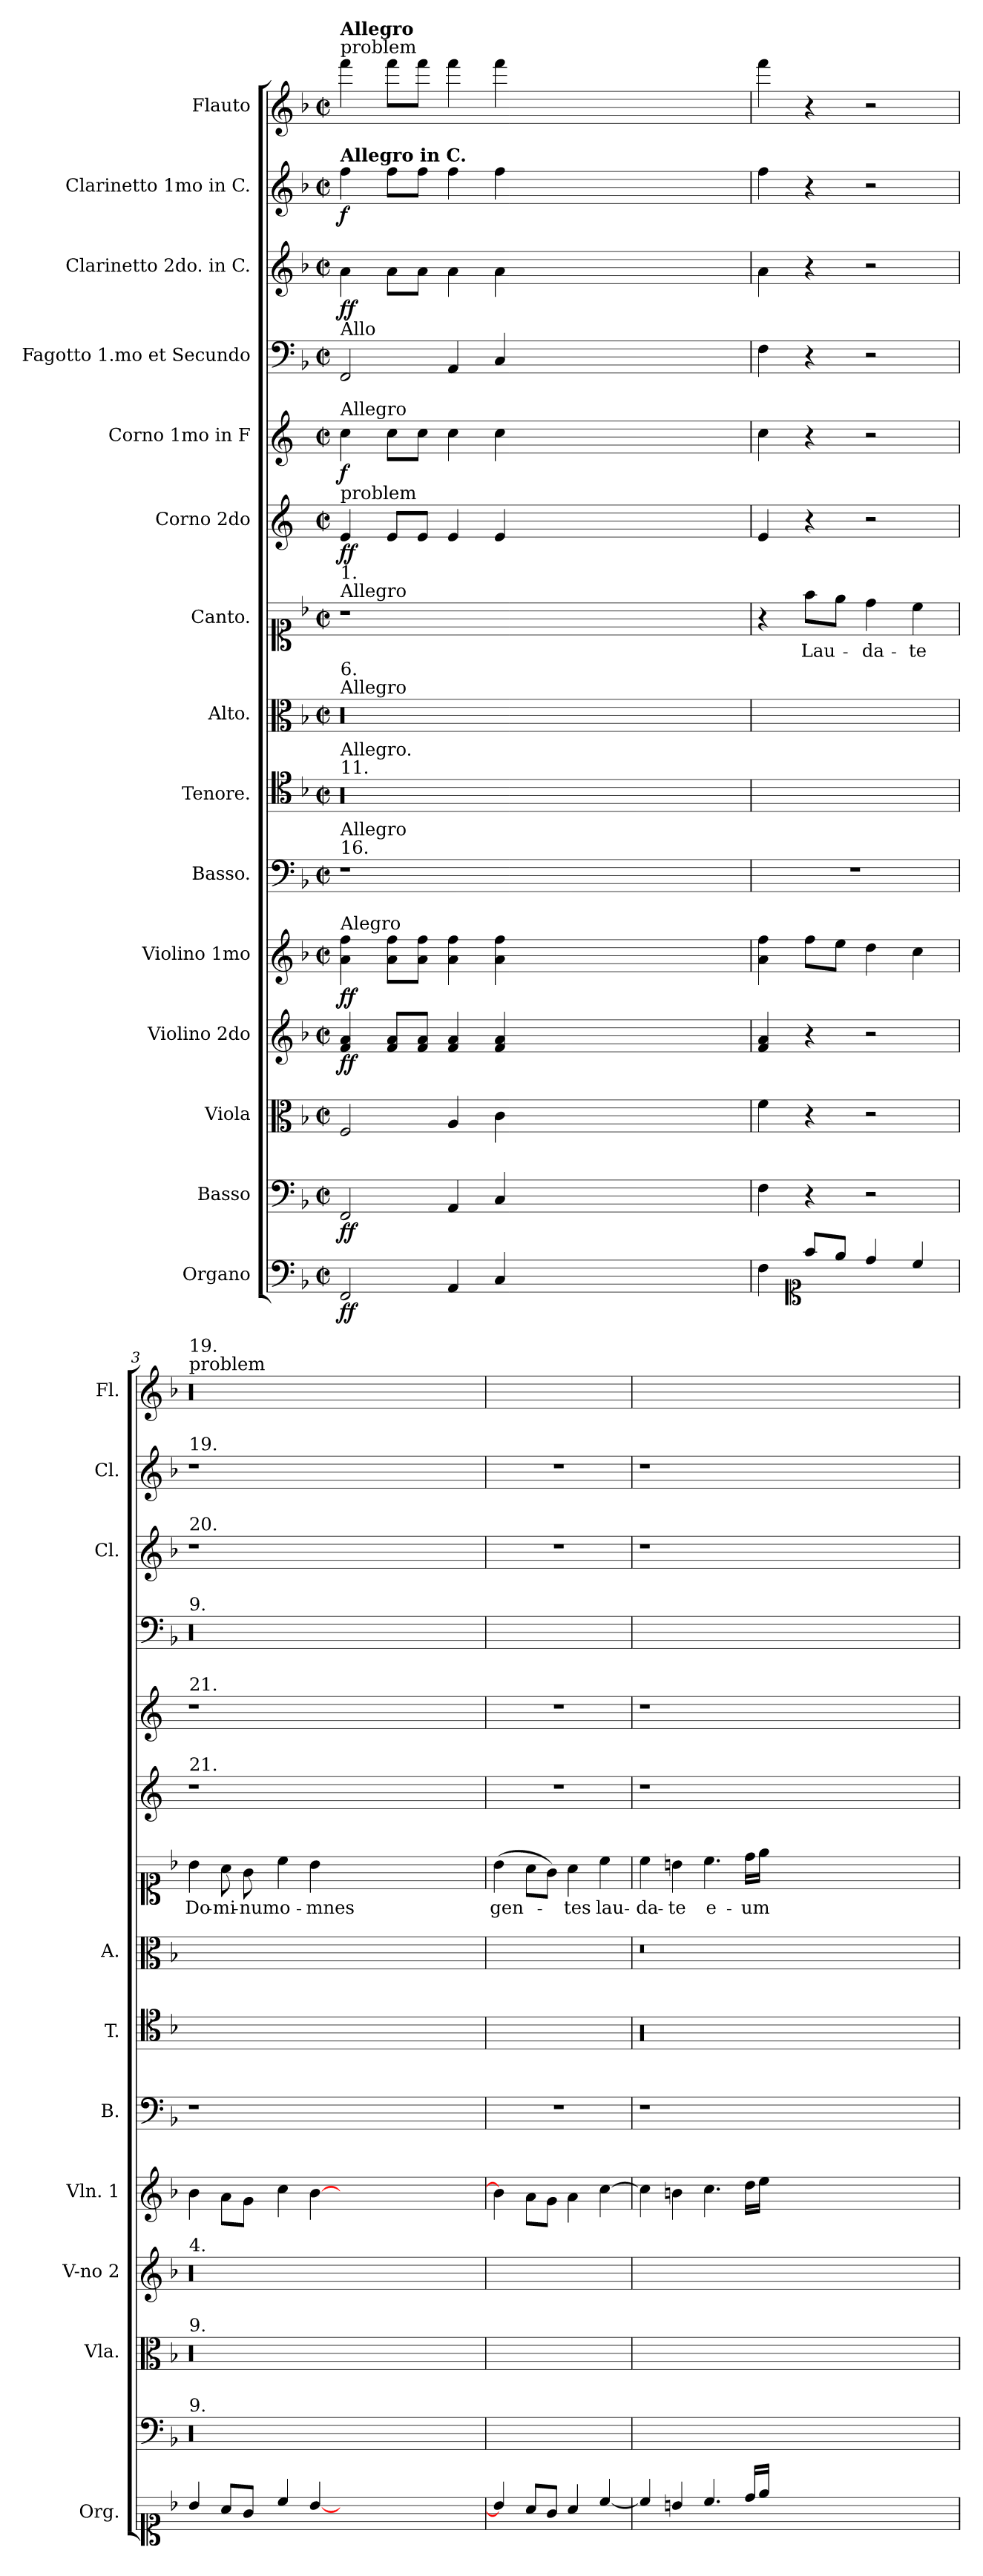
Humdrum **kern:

**kern	**dynam	**kern	**dynam	**kern	**kern	**dynam	**kern	**dynam	**kern	**kern	**kern	**kern	**text	**kern	**dynam	**kern	**dynam	**kern	**kern	**dynam	**kern	**dynam	**kern	**dynam
*part15	*part15	*part14	*part14	*part13	*part12	*part12	*part11	*part11	*part10	*part9	*part8	*part7	*part7	*part6	*part6	*part5	*part5	*part4	*part3	*part3	*part2	*part2	*part1	*part1
*staff15	*staff15	*staff14	*staff14	*staff13	*staff12	*staff12	*staff11	*staff11	*staff10	*staff9	*staff8	*staff7	*staff7	*staff6	*staff6	*staff5	*staff5	*staff4	*staff3	*staff3	*staff2	*staff2	*staff1	*staff1
*I"Organo	*	*I"Basso	*	*I"Viola	*I"Violino 2do	*	*I"Violino 1mo	*	*I"Basso.	*I"Tenore.	*I"Alto.	*I"Canto.	*	*I"Corno 2do	*	*I"Corno 1mo in F	*	*I"Fagotto 1.mo et Secundo	*I"Clarinetto 2do. in C.	*	*I"Clarinetto 1mo in C.	*	*I"Flauto	*
*I'Org.	*	*	*	*I'Vla.	*I'V-no 2	*	*I'Vln. 1	*	*I'B.	*I'T.	*I'A.	*	*	*	*	*	*	*	*I'Cl.	*	*I'Cl.	*	*I'Fl.	*
*clefF4	*	*clefF4	*	*clefC3	*clefG2	*	*clefG2	*	*clefF4	*clefC4	*clefC3	*clefC1	*	*clefG2	*	*clefG2	*	*clefF4	*clefG2	*	*clefG2	*	*clefG2	*
*	*	*	*	*	*	*	*	*	*	*	*	*	*	*ITrd4c7	*	*ITrd4c7	*	*	*	*	*	*	*	*
*k[b-]	*	*k[b-]	*	*k[b-]	*k[b-]	*	*k[b-]	*	*k[b-]	*k[b-]	*k[b-]	*k[b-]	*	*k[b-]	*	*k[b-]	*	*k[b-]	*k[b-]	*	*k[b-]	*	*k[b-]	*
*F:	*	*F:	*	*F:	*F:	*	*F:	*	*F:	*F:	*F:	*F:	*	*	*	*	*	*F:	*F:	*	*F:	*	*F:	*
*M2/2	*	*M2/2	*	*M2/2	*M2/2	*	*M2/2	*	*M2/2	*M2/2	*M2/2	*M2/2	*	*M2/2	*	*M2/2	*	*M2/2	*M2/2	*	*M2/2	*	*M2/2	*
*met(c|)	*	*met(c|)	*	*met(c|)	*met(c|)	*	*met(c|)	*	*met(c|)	*met(c|)	*met(c|)	*met(c|)	*	*met(c|)	*	*met(c|)	*	*met(c|)	*met(c|)	*	*met(c|)	*	*met(c|)	*
=1	=1	=1	=1	=1	=1	=1	=1	=1	=1	=1	=1	=1	=1	=1	=1	=1	=1	=1	=1	=1	=1	=1	=1	=1
!	!	!	!	!	!	!	!	!	!	!	!	!	!	!	!	!	!	!	!	!	!	!	!LO:TX:a:t=problem	!
!	!	!	!	!	!	!	!	!	!	!	!	!	!	!	!	!	!	!	!	!	!	!	!LO:TX:a:B:t=Allegro	!
!	!	!	!	!	!	!	!	!	!	!	!	!	!	!	!	!	!	!	!	!	!LO:TX:a:B:t=Allegro in C.	!	!	!
!	!	!	!	!	!	!	!	!	!	!	!	!	!	!	!	!	!	!LO:TX:a:t=Allo	!	!	!	!	!	!
!	!	!	!	!	!	!	!	!	!	!	!	!	!	!	!	!LO:TX:a:t=Allegro	!	!	!	!	!	!	!	!
!	!	!	!	!	!	!	!	!	!	!	!	!	!	!LO:TX:a:t=problem	!	!	!	!	!	!	!	!	!	!
!	!	!	!	!	!	!	!	!	!	!	!	!LO:TX:a:t=Allegro	!	!	!	!	!	!	!	!	!	!	!	!
!	!	!	!	!	!	!	!	!	!	!	!	!LO:TX:a:t=1.	!	!	!	!	!	!	!	!	!	!	!	!
!	!	!	!	!	!	!	!	!	!	!	!LO:TX:a:t=Allegro	!	!	!	!	!	!	!	!	!	!	!	!	!
!	!	!	!	!	!	!	!	!	!	!	!LO:TX:a:t=6.	!	!	!	!	!	!	!	!	!	!	!	!	!
!	!	!	!	!	!	!	!	!	!	!LO:TX:a:t=11.	!	!	!	!	!	!	!	!	!	!	!	!	!	!
!	!	!	!	!	!	!	!	!	!	!LO:TX:a:t=Allegro.	!	!	!	!	!	!	!	!	!	!	!	!	!	!
!	!	!	!	!	!	!	!	!	!LO:TX:a:t=16.	!	!	!	!	!	!	!	!	!	!	!	!	!	!	!
!	!	!	!	!	!	!	!	!	!LO:TX:a:t=Allegro	!	!	!	!	!	!	!	!	!	!	!	!	!	!	!
!	!	!	!	!	!	!	!LO:TX:a:t=Alegro	!	!	!	!	!	!	!	!	!	!	!	!	!	!	!	!	!
!	!	!	!	!	!	!	!	!	!	!	!	!	!	!	!	!	!	!	!	!	!	!	!	!LO:DY:b
2FF/	ff	2FF/	ff	2F/	4f/ 4a/	ff	4a\ 4ff\	ff	1r	00r	00r	1r	.	4A/	ff	4f\	f	2FF/	4a\	ff	4ff\	f	4fff\	for
.	.	.	.	.	8f/ 8a/L	.	8a\ 8ff\L	.	.	.	.	.	.	8A/L	.	8f\L	.	.	8a\L	.	8ff\L	.	8fff\L	.
.	.	.	.	.	8f/ 8a/J	.	8a\ 8ff\J	.	.	.	.	.	.	8A/J	.	8f\J	.	.	8a\J	.	8ff\J	.	8fff\J	.
4AA/	.	4AA/	.	4A/	4f/ 4a/	.	4a\ 4ff\	.	.	.	.	.	.	4A/	.	4f\	.	4AA/	4a\	.	4ff\	.	4fff\	.
4C/	.	4C/	.	4c\	4f/ 4a/	.	4a\ 4ff\	.	.	.	.	.	.	4A/	.	4f\	.	4C/	4a\	.	4ff\	.	4fff\	.
0.ryy	.	0.ryy	.	0.ryy	0.ryy	.	0.ryy	.	0.ryy	.	.	0.ryy	.	0.ryy	.	0.ryy	.	0.ryy	0.ryy	.	0.ryy	.	0.ryy	.
=2	=2	=2	=2	=2	=2	=2	=2	=2	=2	=2	=2	=2	=2	=2	=2	=2	=2	=2	=2	=2	=2	=2	=2	=2
4F\	.	4F\	.	4f\	4f/ 4a/	.	4a\ 4ff\	.	1r	1ryy	1ryy	4r	.	4A/	.	4f\	.	4F\	4a\	.	4ff\	.	4fff\	.
*clefC1	*	*	*	*	*	*	*	*	*	*	*	*	*	*	*	*	*	*	*	*	*	*	*	*
8ff/L	.	4r	.	4r	4r	.	8ff\L	.	.	.	.	8ff\L	Lau-	4r	.	4r	.	4r	4r	.	4r	.	4r	.
8ee/J	.	.	.	.	.	.	8ee\J	.	.	.	.	8ee\J	.	.	.	.	.	.	.	.	.	.	.	.
4dd/	.	2r	.	2r	2r	.	4dd\	.	.	.	.	4dd\	-da-	2r	.	2r	.	2r	2r	.	2r	.	2r	.
4cc/	.	.	.	.	.	.	4cc\	.	.	.	.	4cc\	-te	.	.	.	.	.	.	.	.	.	.	.
=3	=3	=3	=3	=3	=3	=3	=3	=3	=3	=3	=3	=3	=3	=3	=3	=3	=3	=3	=3	=3	=3	=3	=3	=3
!	!	!	!	!	!	!	!	!	!	!	!	!	!	!	!	!	!	!	!	!	!	!	!LO:TX:a:t=problem	!
!	!	!	!	!	!	!	!	!	!	!	!	!	!	!	!	!	!	!	!	!	!	!	!LO:TX:a:t=19.	!
!	!	!	!	!	!	!	!	!	!	!	!	!	!	!	!	!	!	!	!	!	!LO:TX:a:t=19.	!	!	!
!	!	!	!	!	!	!	!	!	!	!	!	!	!	!	!	!	!	!	!LO:TX:a:t=20.	!	!	!	!	!
!	!	!	!	!	!	!	!	!	!	!	!	!	!	!	!	!	!	!LO:TX:a:t=9.	!	!	!	!	!	!
!	!	!	!	!	!	!	!	!	!	!	!	!	!	!	!	!LO:TX:a:t=21.	!	!	!	!	!	!	!	!
!	!	!	!	!	!	!	!	!	!	!	!	!	!	!LO:TX:a:t=21.	!	!	!	!	!	!	!	!	!	!
!	!	!	!	!	!LO:TX:a:t=4.	!	!	!	!	!	!	!	!	!	!	!	!	!	!	!	!	!	!	!
!	!	!	!	!LO:TX:a:t=9.	!	!	!	!	!	!	!	!	!	!	!	!	!	!	!	!	!	!	!	!
!	!	!LO:TX:a:t=9.	!	!	!	!	!	!	!	!	!	!	!	!	!	!	!	!	!	!	!	!	!	!
4b-/	.	00r	.	00r	00r	.	4b-\	.	1r	00ryy	00ryy	4b-\	Do-	1r	.	1r	.	00r	1r	.	1r	.	00r	.
8a/L	.	.	.	.	.	.	8a\L	.	.	.	.	8a\	-mi-	.	.	.	.	.	.	.	.	.	.	.
8g/J	.	.	.	.	.	.	8g\J	.	.	.	.	8g\	-num	.	.	.	.	.	.	.	.	.	.	.
4cc/	.	.	.	.	.	.	4cc\	.	.	.	.	4cc\	o-	.	.	.	.	.	.	.	.	.	.	.
[4b-/	.	.	.	.	.	.	[4b-\	.	.	.	.	4b-\	-mnes	.	.	.	.	.	.	.	.	.	.	.
0.ryy	.	.	.	.	.	.	0.ryy	.	0.ryy	.	.	0.ryy	.	0.ryy	.	0.ryy	.	.	0.ryy	.	0.ryy	.	.	.
=4	=4	=4	=4	=4	=4	=4	=4	=4	=4	=4	=4	=4	=4	=4	=4	=4	=4	=4	=4	=4	=4	=4	=4	=4
4b-/]	.	1ryy	.	1ryy	1ryy	.	4b-\]	.	1r	1ryy	1ryy	(4b-\	gen-	1r	.	1r	.	1ryy	1r	.	1r	.	1ryy	.
8a/L	.	.	.	.	.	.	8a\L	.	.	.	.	8a\L	.	.	.	.	.	.	.	.	.	.	.	.
8g/J	.	.	.	.	.	.	8g\J	.	.	.	.	8g\J)	.	.	.	.	.	.	.	.	.	.	.	.
4a/	.	.	.	.	.	.	4a\	.	.	.	.	4a\	-tes	.	.	.	.	.	.	.	.	.	.	.
[4cc/	.	.	.	.	.	.	[4cc\	.	.	.	.	4cc\	lau-	.	.	.	.	.	.	.	.	.	.	.
=5	=5	=5	=5	=5	=5	=5	=5	=5	=5	=5	=5	=5	=5	=5	=5	=5	=5	=5	=5	=5	=5	=5	=5	=5
4cc/]	.	00ryy	.	00ryy	00ryy	.	4cc\]	.	1r	00r	0r	4cc\	-da-	1r	.	1r	.	00ryy	1r	.	1r	.	00ryy	.
4bn/	.	.	.	.	.	.	4bn\	.	.	.	.	4bn\	-te	.	.	.	.	.	.	.	.	.	.	.
4.cc/	.	.	.	.	.	.	4.cc\	.	.	.	.	4.cc\	e-	.	.	.	.	.	.	.	.	.	.	.
16dd/LL	.	.	.	.	.	.	16dd\LL	.	.	.	.	16dd\LL	-um	.	.	.	.	.	.	.	.	.	.	.
16ee/JJ	.	.	.	.	.	.	16ee\JJ	.	.	.	.	16ee\JJ	.	.	.	.	.	.	.	.	.	.	.	.
0.ryy	.	.	.	.	.	.	0.ryy	.	0.ryy	.	.	0.ryy	.	0.ryy	.	0.ryy	.	.	0.ryy	.	0.ryy	.	.	.
.	.	.	.	.	.	.	.	.	.	.	0ryy	.	.	.	.	.	.	.	.	.	.	.	.	.
=	=	=	=	=	=	=	=	=	=	=	=	=	=	=	=	=	=	=	=	=	=	=	=	=
*-	*-	*-	*-	*-	*-	*-	*-	*-	*-	*-	*-	*-	*-	*-	*-	*-	*-	*-	*-	*-	*-	*-	*-	*-
